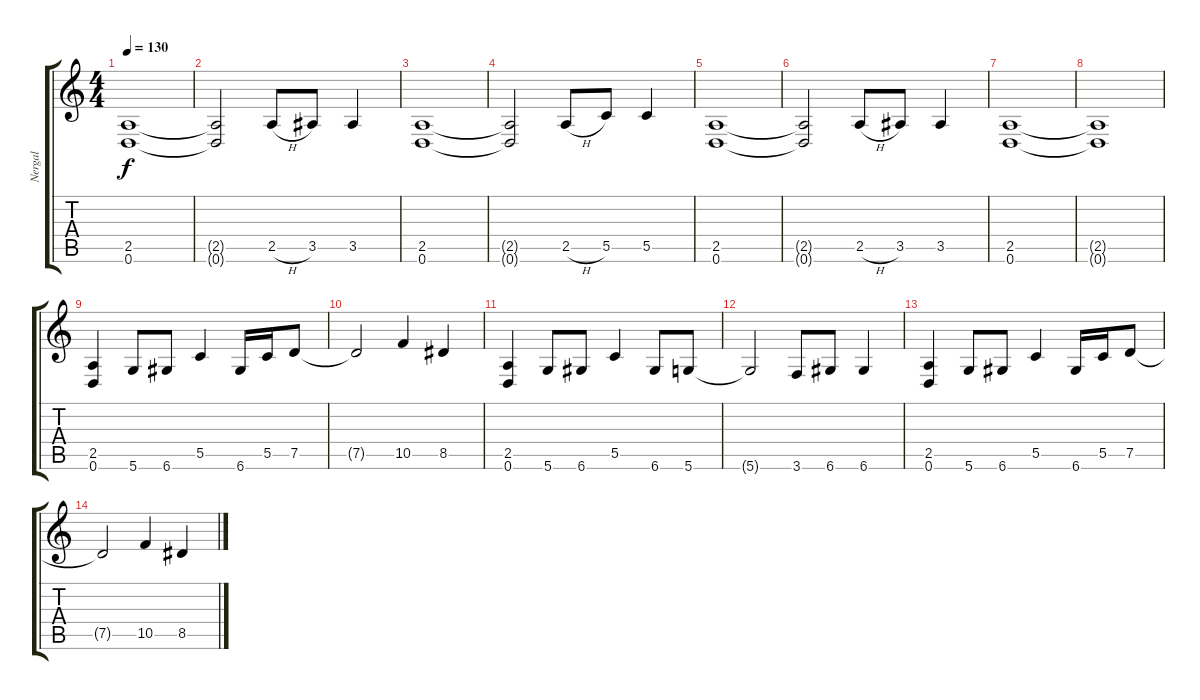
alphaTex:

\track ("Nergal" "Nergal") {instrument distortionguitar}
\staff {score tabs}
\tuning (D4 A3 F3 C3 G2 D2) {hide}
\ts (4 4)
\tempo 130
\clef g2
\ks c
(2.5 0.6).1{dy f} |
(2.5{t} 0.6{t}).2 2.5{h}.8 3.5.8 3.5.4 |
(2.5 0.6).1 |
(2.5{t} 0.6{t}).2 2.5{h}.8 5.5.8 5.5.4 |
(2.5 0.6).1 |
(2.5{t} 0.6{t}).2 2.5{h}.8 3.5.8 3.5.4 |
(2.5 0.6).1 |
(2.5{t} 0.6{t}).1 |
(2.5 0.6).4 5.6.8 6.6.8 5.5.4 6.6.16 5.5.16 7.5.8 |
7.5{t}.2 10.5.4 8.5.4 |
(2.5 0.6).4 5.6.8 6.6.8 5.5.4 6.6.8 5.6.8 |
5.6{t}.2 3.6.8 6.6.8 6.6.4 |
(2.5 0.6).4 5.6.8 6.6.8 5.5.4 6.6.16 5.5.16 7.5.8 |
7.5{t}.2 10.5.4 8.5.4
